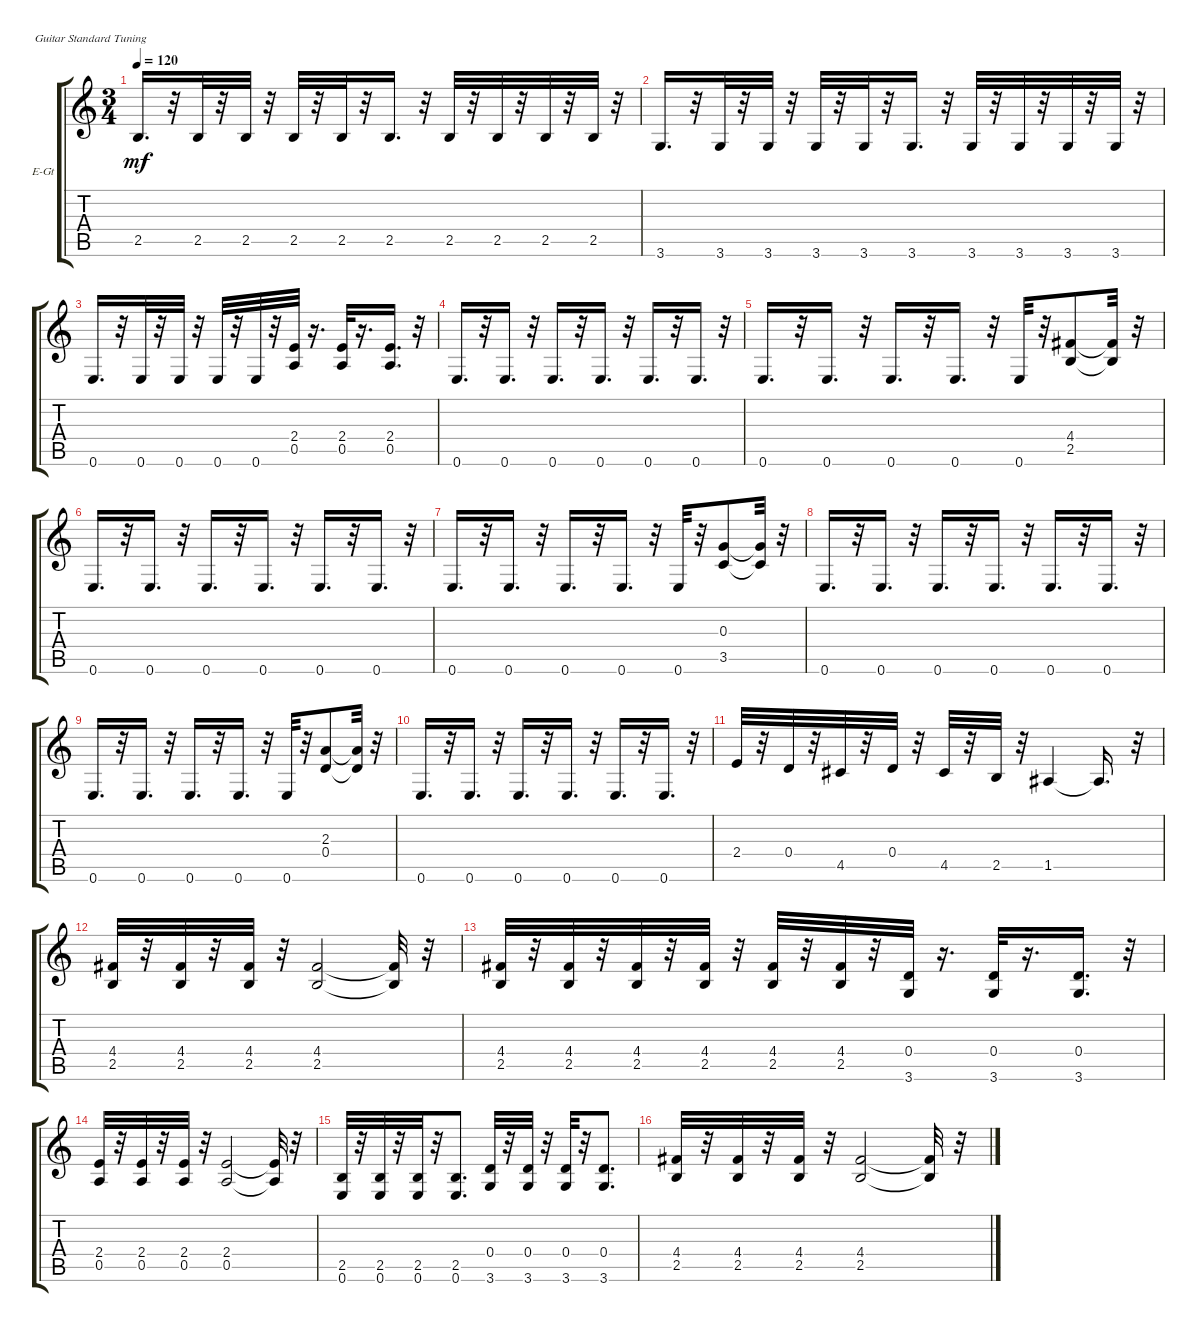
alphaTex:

\bracketExtendMode groupsimilarinstruments
\firstSystemTrackNameOrientation horizontal
\otherSystemsTrackNameOrientation horizontal
\track ("" "E-Gt") {instrument electricguitarclean}
\staff {score tabs}
\tuning (E4 B3 G3 D3 A2 E2)
\ts (3 4)
\tempo 120
\clef g2
\ks c
2.5.16{d dy mf} r.32 2.5.32 r.32 2.5.32 r.32 2.5.32 r.32 2.5.32 r.32 2.5.16{d} r.32 2.5.32 r.32 2.5.32 r.32 2.5.32 r.32 2.5.32 r.32 |
3.6.16{d} r.32 3.6.32 r.32 3.6.32 r.32 3.6.32 r.32 3.6.32 r.32 3.6.16{d} r.32 3.6.32 r.32 3.6.32 r.32 3.6.32 r.32 3.6.32 r.32 |
0.6.16{d} r.32 0.6.32 r.32 0.6.32 r.32 0.6.32 r.32 0.6.32 r.32 (2.4 0.5).32 r.16{d} (0.5 2.4).32 r.16{d} (2.4 0.5).16{d} r.32 |
0.6.16{d} r.32 0.6.16{d} r.32 0.6.16{d} r.32 0.6.16{d} r.32 0.6.16{d} r.32 0.6.16{d} r.32 |
0.6.16{d} r.32 0.6.16{d} r.32 0.6.16{d} r.32 0.6.16{d} r.32 0.6.32 r.32 (4.4 2.5).8 (4.4{t} 2.5{t}).32 r.32 |
0.6.16{d} r.32 0.6.16{d} r.32 0.6.16{d} r.32 0.6.16{d} r.32 0.6.16{d} r.32 0.6.16{d} r.32 |
0.6.16{d} r.32 0.6.16{d} r.32 0.6.16{d} r.32 0.6.16{d} r.32 0.6.32 r.32 (3.5 0.3).8 (3.5{t} 0.3{t}).32 r.32 |
0.6.16{d} r.32 0.6.16{d} r.32 0.6.16{d} r.32 0.6.16{d} r.32 0.6.16{d} r.32 0.6.16{d} r.32 |
0.6.16{d} r.32 0.6.16{d} r.32 0.6.16{d} r.32 0.6.16{d} r.32 0.6.32 r.32 (2.3 0.4).8 (2.3{t} 0.4{t}).32 r.32 |
0.6.16{d} r.32 0.6.16{d} r.32 0.6.16{d} r.32 0.6.16{d} r.32 0.6.16{d} r.32 0.6.16{d} r.32 |
2.4.32 r.32 0.4.32 r.32 4.5.32 r.32 0.4.32 r.32 4.5.32 r.32 2.5.32 r.32 1.5.4 1.5{t}.16{d} r.32 |
(4.4 2.5).32 r.32 (2.5 4.4).32 r.32 (2.5 4.4).32 r.32 (2.5 4.4).2 (2.5{t} 4.4{t}).32 r.32 |
(4.4 2.5).32 r.32 (2.5 4.4).32 r.32 (2.5 4.4).32 r.32 (2.5 4.4).32 r.32 (2.5 4.4).32 r.32 (2.5 4.4).32 r.32 (0.4 3.6).32 r.16{d} (3.6 0.4).32 r.16{d} (0.4 3.6).16{d} r.32 |
(2.4 0.5).32 r.32 (0.5 2.4).32 r.32 (0.5 2.4).32 r.32 (0.5 2.4).2 (0.5{t} 2.4{t}).32 r.32 |
(2.5 0.6).32 r.32 (0.6 2.5).32 r.32 (0.6 2.5).32 r.32 (0.6 2.5).8{d} (0.4 3.6).32 r.32 (3.6 0.4).32 r.32 (3.6 0.4).32 r.32 (3.6 0.4).8{d} |
(2.5 4.4).32 r.32 (2.5 4.4).32 r.32 (2.5 4.4).32 r.32 (2.5 4.4).2 (2.5{t} 4.4{t}).32 r.32
